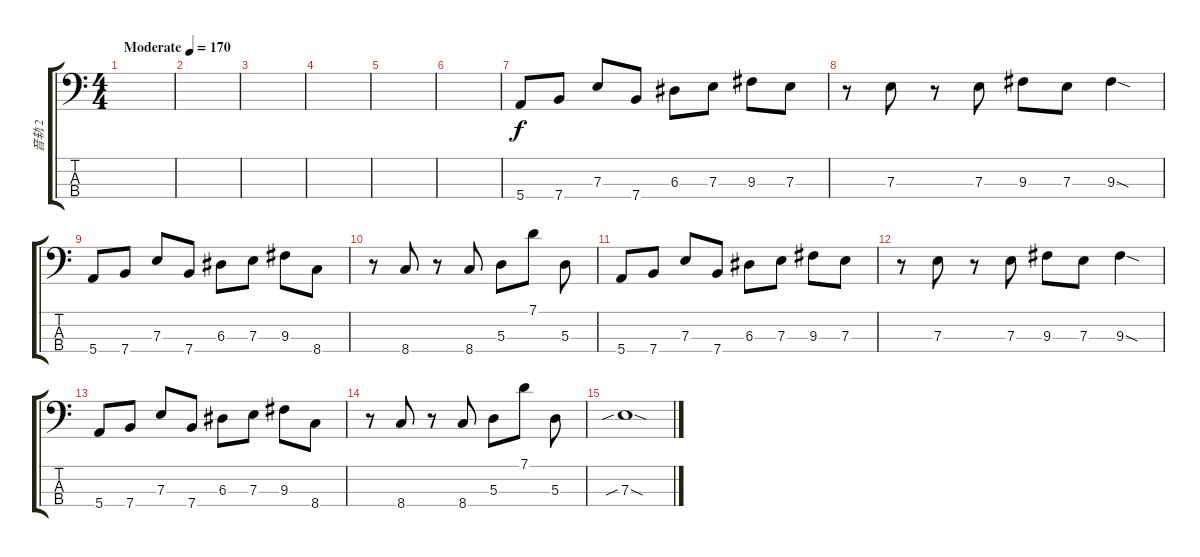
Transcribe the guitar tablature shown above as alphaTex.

\track ("音轨 2" "音轨 2") {instrument electricbassfinger}
\staff {score tabs}
\tuning (G2 D2 A1 E1) {hide}
\ts (4 4)
\tempo (170 "Moderate")
\clef f4
\ks c
|
|
|
|
|
|
5.4.8 7.4.8 7.3.8 7.4.8 6.3.8 7.3.8 9.3.8 7.3.8 |
r.8 7.3.8 r.8 7.3.8 9.3.8 7.3.8 9.3{sod}.4 |
5.4.8 7.4.8 7.3.8 7.4.8 6.3.8 7.3.8 9.3.8 8.4.8 |
r.8 8.4.8 r.8 8.4.8 5.3.8 7.1.8 5.3.8 |
5.4.8 7.4.8 7.3.8 7.4.8 6.3.8 7.3.8 9.3.8 7.3.8 |
r.8 7.3.8 r.8 7.3.8 9.3.8 7.3.8 9.3{sod}.4 |
5.4.8 7.4.8 7.3.8 7.4.8 6.3.8 7.3.8 9.3.8 8.4.8 |
r.8 8.4.8 r.8 8.4.8 5.3.8 7.1.8 5.3.8 |
7.3{sib sod}.1
